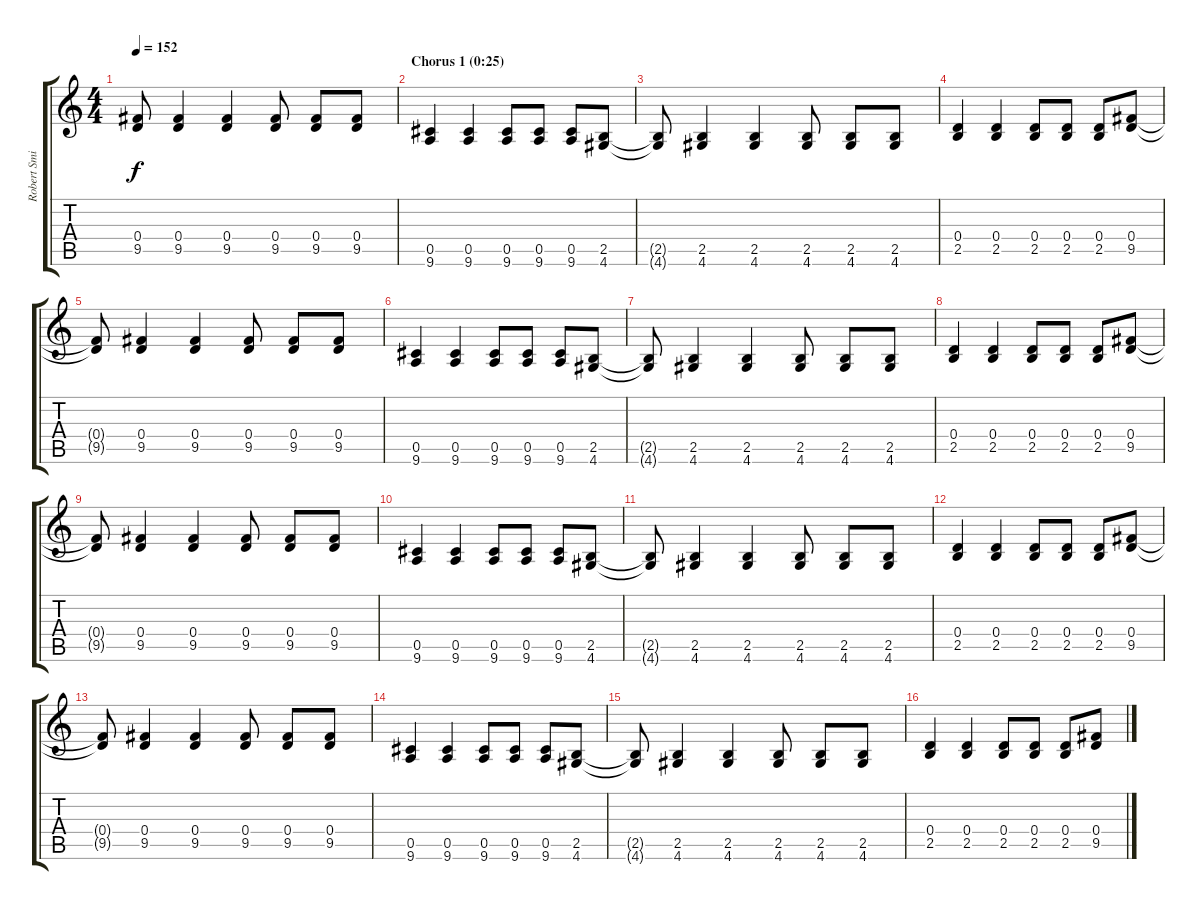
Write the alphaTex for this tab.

\track ("Robert Smith (electric rhythm guitar)" "Robert Smi") {instrument electricguitarclean}
\staff {score tabs}
\tuning (E4 B3 G3 D3 A2 E2) {hide}
\ts (4 4)
\tempo 152
\clef g2
\ks c
(0.4{t} 9.5{t}).8{dy f} (0.4 9.5).4 (0.4 9.5).4 (0.4 9.5).8 (0.4 9.5).8 (0.4 9.5).8 |
\section ("" "Chorus 1 (0:25)")
(0.5 9.6).4 (0.5 9.6).4 (0.5 9.6).8 (0.5 9.6).8 (0.5 9.6).8 (2.5 4.6).8 |
(2.5{t} 4.6{t}).8 (2.5 4.6).4 (2.5 4.6).4 (2.5 4.6).8 (2.5 4.6).8 (2.5 4.6).8 |
(0.4 2.5).4 (0.4 2.5).4 (0.4 2.5).8 (0.4 2.5).8 (0.4 2.5).8 (0.4 9.5).8 |
(0.4{t} 9.5{t}).8 (0.4 9.5).4 (0.4 9.5).4 (0.4 9.5).8 (0.4 9.5).8 (0.4 9.5).8 |
(0.5 9.6).4 (0.5 9.6).4 (0.5 9.6).8 (0.5 9.6).8 (0.5 9.6).8 (2.5 4.6).8 |
(2.5{t} 4.6{t}).8 (2.5 4.6).4 (2.5 4.6).4 (2.5 4.6).8 (2.5 4.6).8 (2.5 4.6).8 |
(0.4 2.5).4 (0.4 2.5).4 (0.4 2.5).8 (0.4 2.5).8 (0.4 2.5).8 (0.4 9.5).8 |
(0.4{t} 9.5{t}).8 (0.4 9.5).4 (0.4 9.5).4 (0.4 9.5).8 (0.4 9.5).8 (0.4 9.5).8 |
(0.5 9.6).4 (0.5 9.6).4 (0.5 9.6).8 (0.5 9.6).8 (0.5 9.6).8 (2.5 4.6).8 |
(2.5{t} 4.6{t}).8 (2.5 4.6).4 (2.5 4.6).4 (2.5 4.6).8 (2.5 4.6).8 (2.5 4.6).8 |
(0.4 2.5).4 (0.4 2.5).4 (0.4 2.5).8 (0.4 2.5).8 (0.4 2.5).8 (0.4 9.5).8 |
(0.4{t} 9.5{t}).8 (0.4 9.5).4 (0.4 9.5).4 (0.4 9.5).8 (0.4 9.5).8 (0.4 9.5).8 |
(0.5 9.6).4 (0.5 9.6).4 (0.5 9.6).8 (0.5 9.6).8 (0.5 9.6).8 (2.5 4.6).8 |
(2.5{t} 4.6{t}).8 (2.5 4.6).4 (2.5 4.6).4 (2.5 4.6).8 (2.5 4.6).8 (2.5 4.6).8 |
(0.4 2.5).4 (0.4 2.5).4 (0.4 2.5).8 (0.4 2.5).8 (0.4 2.5).8 (0.4 9.5).8
